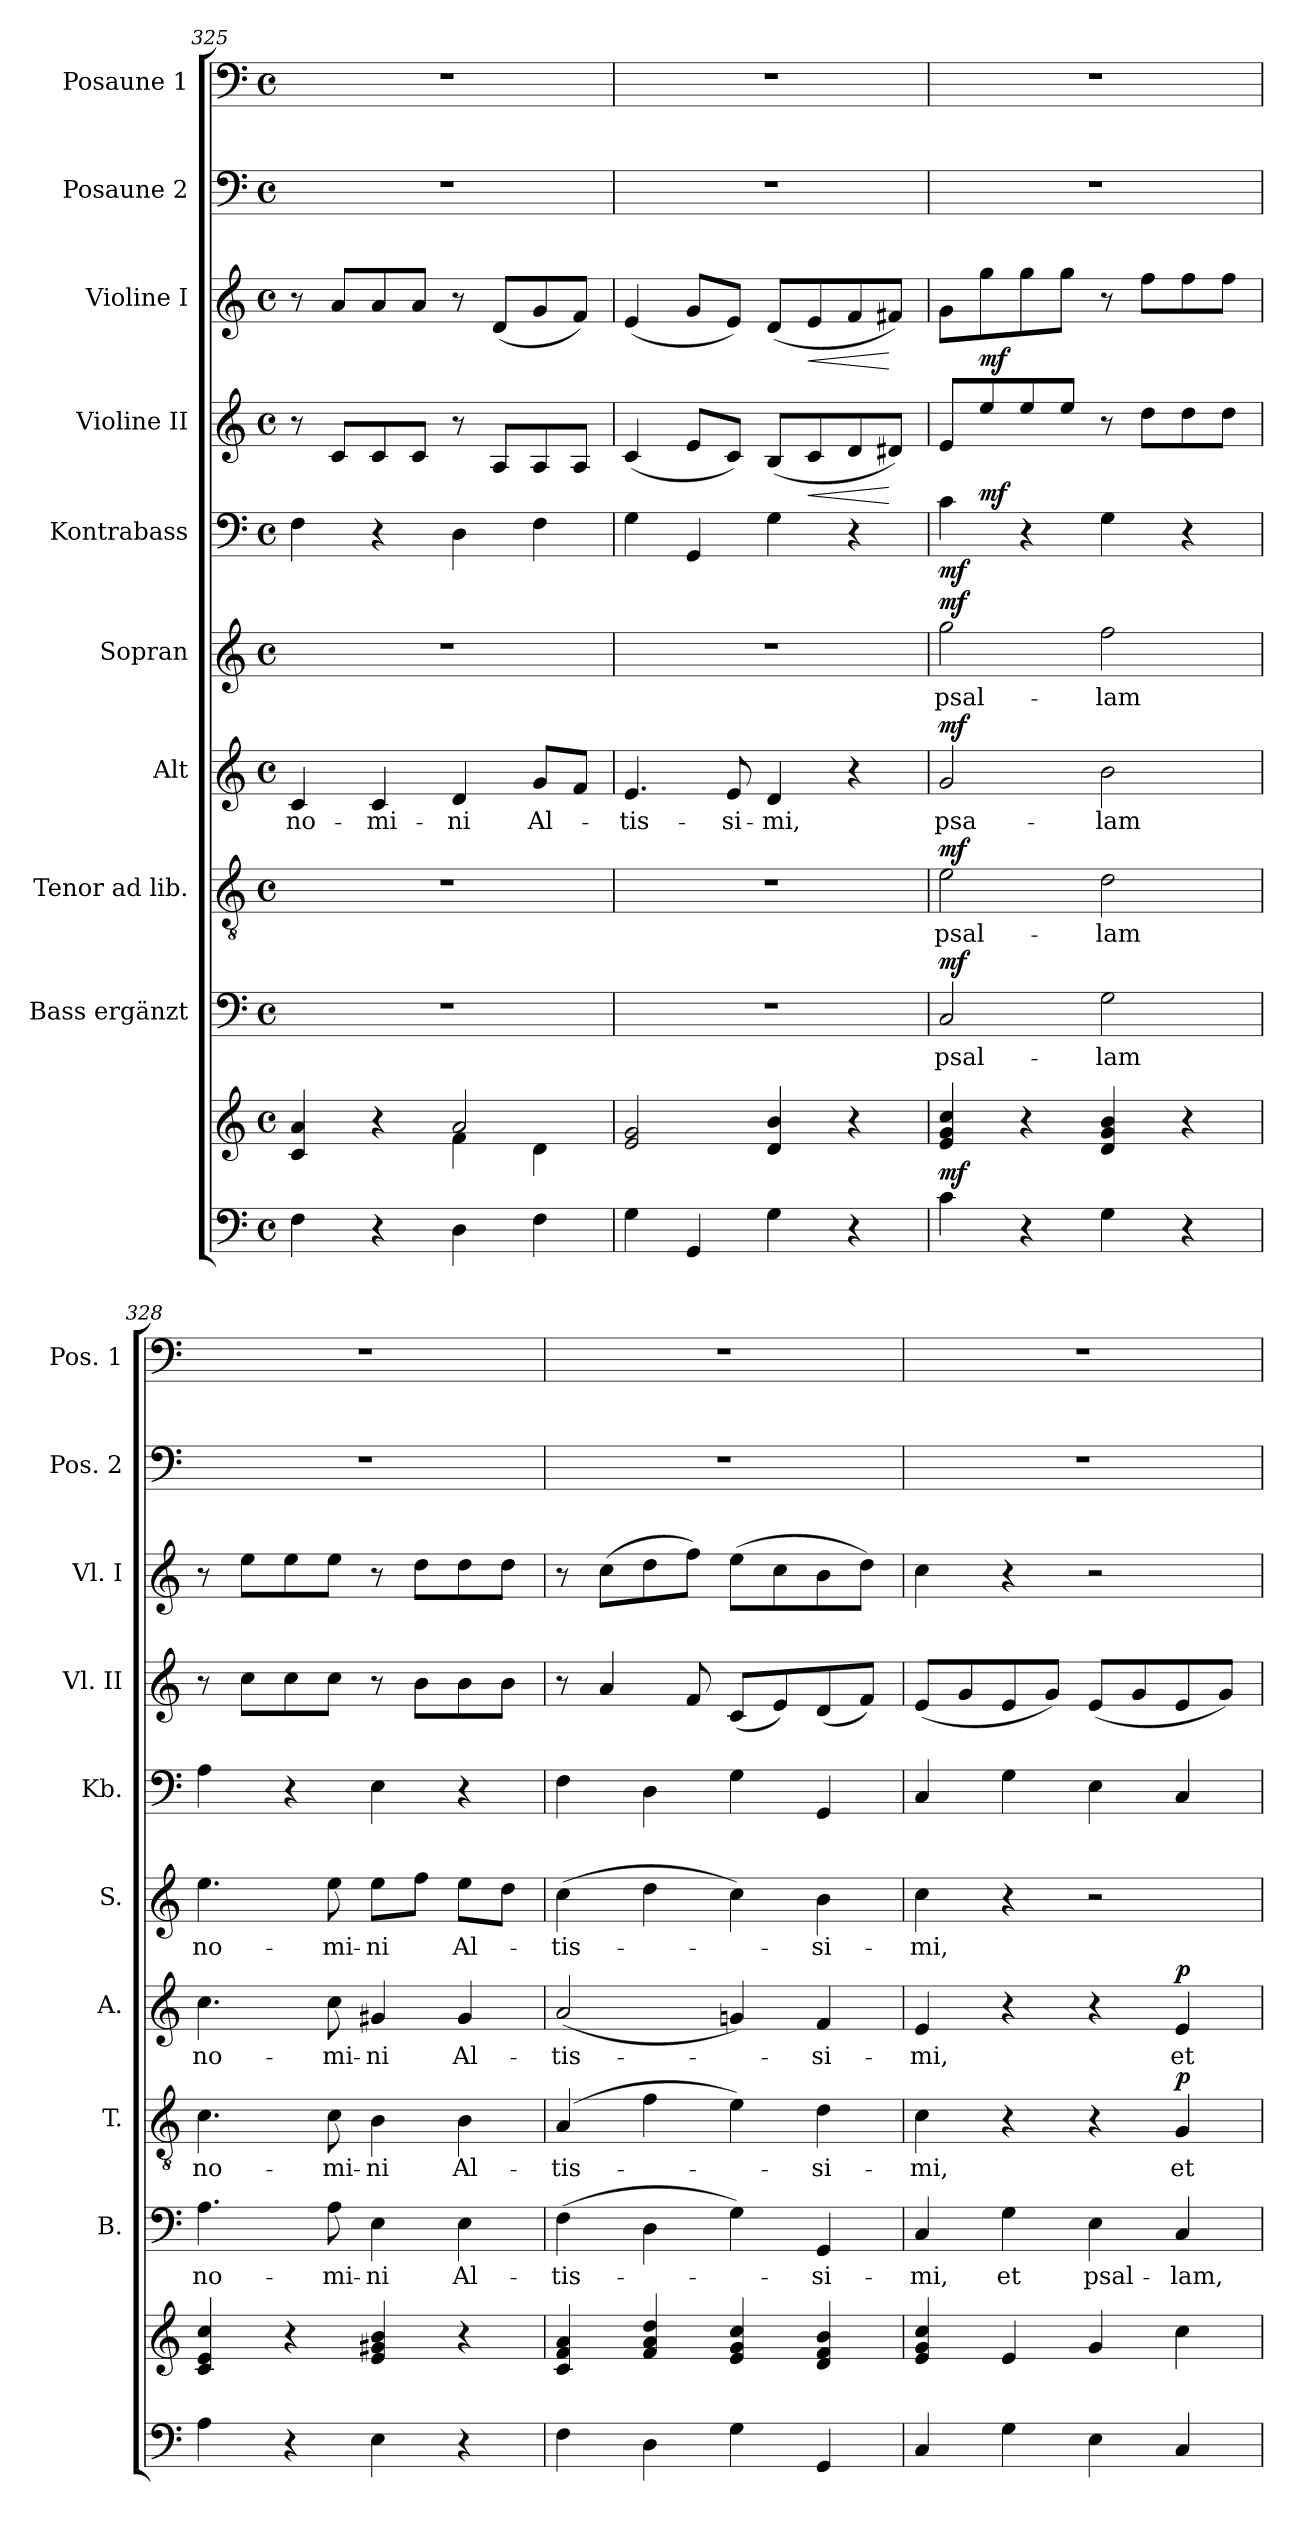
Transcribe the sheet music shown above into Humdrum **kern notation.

**kern	**kern	**dynam	**kern	**text	**dynam	**kern	**text	**dynam	**kern	**text	**dynam	**kern	**text	**dynam	**kern	**dynam	**kern	**dynam	**kern	**dynam	**kern	**kern
*part10	*part10	*part10	*part9	*part9	*part9	*part8	*part8	*part8	*part7	*part7	*part7	*part6	*part6	*part6	*part5	*part5	*part4	*part4	*part3	*part3	*part2	*part1
*staff11	*staff10	*staff10/11	*staff9	*staff9	*staff9	*staff8	*staff8	*staff8	*staff7	*staff7	*staff7	*staff6	*staff6	*staff6	*staff5	*staff5	*staff4	*staff4	*staff3	*staff3	*staff2	*staff1
*	*	*	*I"Bass ergänzt	*	*	*I"Tenor ad lib.	*	*	*I"Alt	*	*	*I"Sopran	*	*	*I"Kontrabass	*	*I"Violine II	*	*I"Violine I	*	*I"Posaune 2	*I"Posaune 1
*	*	*	*I'B.	*	*	*I'T.	*	*	*I'A.	*	*	*I'S.	*	*	*I'Kb.	*	*I'Vl. II	*	*I'Vl. I	*	*I'Pos. 2	*I'Pos. 1
*clefF4	*clefG2	*	*clefF4	*	*	*clefGv2	*	*	*clefG2	*	*	*clefG2	*	*	*clefF4	*	*clefG2	*	*clefG2	*	*clefF4	*clefF4
*	*	*	*	*	*	*	*	*	*	*	*	*	*	*	*ITrd7c12	*	*	*	*	*	*	*
*k[]	*k[]	*	*k[]	*	*	*k[]	*	*	*k[]	*	*	*k[]	*	*	*k[]	*	*k[]	*	*k[]	*	*k[]	*k[]
*C:	*C:	*	*C:	*	*	*C:	*	*	*C:	*	*	*C:	*	*	*C:	*	*C:	*	*C:	*	*C:	*C:
*M4/4	*M4/4	*	*M4/4	*	*	*M4/4	*	*	*M4/4	*	*	*M4/4	*	*	*M4/4	*	*M4/4	*	*M4/4	*	*M4/4	*M4/4
*met(c)	*met(c)	*	*met(c)	*	*	*met(c)	*	*	*met(c)	*	*	*met(c)	*	*	*met(c)	*	*met(c)	*	*met(c)	*	*met(c)	*met(c)
=325	=325	=325	=325	=325	=325	=325	=325	=325	=325	=325	=325	=325	=325	=325	=325	=325	=325	=325	=325	=325	=325	=325
*	*^	*	*	*	*	*	*	*	*	*	*	*	*	*	*	*	*	*	*	*	*	*
!	!	!	!	!	!	!	!	!	!	!	!LO:LY:b	!	!	!	!	!	!	!	!	!	!	!	!
4F\	4c/ 4a/	2ryy	.	1r	.	.	1r	.	.	4c/	no-	.	1r	.	.	4FF\	.	8r	.	8r	.	1r	1r
.	.	.	.	.	.	.	.	.	.	.	.	.	.	.	.	.	.	8c/L	.	8a/L	.	.	.
!	!	!	!	!	!	!	!	!	!	!	!LO:LY:b	!	!	!	!	!	!	!	!	!	!	!	!
4r	4r	.	.	.	.	.	.	.	.	4c/	-mi-	.	.	.	.	4r	.	8c/	.	8a/	.	.	.
.	.	.	.	.	.	.	.	.	.	.	.	.	.	.	.	.	.	8c/J	.	8a/J	.	.	.
!	!	!	!	!	!	!	!	!	!	!	!LO:LY:b	!	!	!	!	!	!	!	!	!	!	!	!
4D\	2a/	4f\	.	.	.	.	.	.	.	4d/	-ni	.	.	.	.	4DD\	.	8r	.	8r	.	.	.
.	.	.	.	.	.	.	.	.	.	.	.	.	.	.	.	.	.	8A/L	.	(<8d/L	.	.	.
!	!	!	!	!	!	!	!	!	!	!	!LO:LY:b	!	!	!	!	!	!	!	!	!	!	!	!
4F\	.	4d\	.	.	.	.	.	.	.	8g/L	Al-	.	.	.	.	4FF\	.	8A/	.	8g/	.	.	.
.	.	.	.	.	.	.	.	.	.	8f/J	.	.	.	.	.	.	.	8A/J	.	8f/J)	.	.	.
*	*v	*v	*	*	*	*	*	*	*	*	*	*	*	*	*	*	*	*	*	*	*	*	*
=326	=326	=326	=326	=326	=326	=326	=326	=326	=326	=326	=326	=326	=326	=326	=326	=326	=326	=326	=326	=326	=326	=326
!	!	!	!	!	!	!	!	!	!	!LO:LY:b	!	!	!	!	!	!	!	!	!	!	!	!
4G\	2e/ 2g/	.	1r	.	.	1r	.	.	4.e/	-tis-	.	1r	.	.	4GG\	.	(<4c/	.	(<4e/	.	1r	1r
4GG/	.	.	.	.	.	.	.	.	.	.	.	.	.	.	4GGG/	.	8e/L	.	8g/L	.	.	.
!	!	!	!	!	!	!	!	!	!	!LO:LY:b	!	!	!	!	!	!	!	!	!	!	!	!
.	.	.	.	.	.	.	.	.	8e/	-si-	.	.	.	.	.	.	8c/J)	.	8e/J)	.	.	.
!	!	!	!	!	!	!	!	!	!	!LO:LY:b	!	!	!	!	!	!	!	!	!	!	!	!
4G\	4d/ 4b/	.	.	.	.	.	.	.	4d/	-mi,	.	.	.	.	4GG\	.	(<8B/L	.	(<8d/L	.	.	.
!	!	!	!	!	!	!	!	!	!	!	!	!	!	!	!	!	!	!LO:HP:b	!	!LO:HP:b	!	!
.	.	.	.	.	.	.	.	.	.	.	.	.	.	.	.	.	8c/	<	8e/	<	.	.
4r	4r	.	.	.	.	.	.	.	4r	.	.	.	.	.	4r	.	8d/	.	8f/	.	.	.
.	.	.	.	.	.	.	.	.	.	.	.	.	.	.	.	.	8d#X/J)	[	8f#X/J)	[	.	.
=327	=327	=327	=327	=327	=327	=327	=327	=327	=327	=327	=327	=327	=327	=327	=327	=327	=327	=327	=327	=327	=327	=327
!	!	!LO:DY:a=2	!	!LO:LY:b	!LO:DY:a	!	!LO:LY:b	!LO:DY:a	!	!LO:LY:b	!LO:DY:a	!	!LO:LY:b	!LO:DY:a	!	!LO:DY:b	!	!	!	!	!	!
4c\	4e/ 4g/ 4cc/	mf	2C/	psal-	mf	2e\	psal-	mf	2g/	psa-	mf	2gg\	psal-	mf	4C\	mf	8e/L	.	8g\L	.	1r	1r
!	!	!	!	!	!	!	!	!	!	!	!	!	!	!	!	!	!	!LO:DY:b	!	!LO:DY:b	!	!
.	.	.	.	.	.	.	.	.	.	.	.	.	.	.	.	.	8ee/	mf	8gg\	mf	.	.
4r	4r	.	.	.	.	.	.	.	.	.	.	.	.	.	4r	.	8ee/	.	8gg\	.	.	.
.	.	.	.	.	.	.	.	.	.	.	.	.	.	.	.	.	8ee/J	.	8gg\J	.	.	.
!	!	!	!	!LO:LY:b	!	!	!LO:LY:b	!	!	!LO:LY:b	!	!	!LO:LY:b	!	!	!	!	!	!	!	!	!
4G\	4d/ 4g/ 4b/	.	2G\	-lam	.	2d\	-lam	.	2b\	-lam	.	2ff\	-lam	.	4GG\	.	8r	.	8r	.	.	.
.	.	.	.	.	.	.	.	.	.	.	.	.	.	.	.	.	8dd\L	.	8ff\L	.	.	.
4r	4r	.	.	.	.	.	.	.	.	.	.	.	.	.	4r	.	8dd\	.	8ff\	.	.	.
.	.	.	.	.	.	.	.	.	.	.	.	.	.	.	.	.	8dd\J	.	8ff\J	.	.	.
!!LO:PB:g=z
=328	=328	=328	=328	=328	=328	=328	=328	=328	=328	=328	=328	=328	=328	=328	=328	=328	=328	=328	=328	=328	=328	=328
!	!	!	!	!LO:LY:b	!	!	!LO:LY:b	!	!	!LO:LY:b	!	!	!LO:LY:b	!	!	!	!	!	!	!	!	!
4A\	4c/ 4e/ 4cc/	.	4.A\	no-	.	4.c\	no-	.	4.cc\	no-	.	4.ee\	no-	.	4AA\	.	8r	.	8r	.	1r	1r
.	.	.	.	.	.	.	.	.	.	.	.	.	.	.	.	.	8cc\L	.	8ee\L	.	.	.
4r	4r	.	.	.	.	.	.	.	.	.	.	.	.	.	4r	.	8cc\	.	8ee\	.	.	.
!	!	!	!	!LO:LY:b	!	!	!LO:LY:b	!	!	!LO:LY:b	!	!	!LO:LY:b	!	!	!	!	!	!	!	!	!
.	.	.	8A\	-mi-	.	8c\	-mi-	.	8cc\	-mi-	.	8ee\	-mi-	.	.	.	8cc\J	.	8ee\J	.	.	.
!	!	!	!	!LO:LY:b	!	!	!LO:LY:b	!	!	!LO:LY:b	!	!	!LO:LY:b	!	!	!	!	!	!	!	!	!
4E\	4e/ 4g#X/ 4b/	.	4E\	-ni	.	4B\	-ni	.	4g#X/	-ni	.	8ee\L	-ni	.	4EE\	.	8r	.	8r	.	.	.
.	.	.	.	.	.	.	.	.	.	.	.	8ff\J	.	.	.	.	8b\L	.	8dd\L	.	.	.
!	!	!	!	!LO:LY:b	!	!	!LO:LY:b	!	!	!LO:LY:b	!	!	!LO:LY:b	!	!	!	!	!	!	!	!	!
4r	4r	.	4E\	Al-	.	4B\	Al-	.	4g#/	Al-	.	8ee\L	Al-	.	4r	.	8b\	.	8dd\	.	.	.
.	.	.	.	.	.	.	.	.	.	.	.	8dd\J	.	.	.	.	8b\J	.	8dd\J	.	.	.
=329	=329	=329	=329	=329	=329	=329	=329	=329	=329	=329	=329	=329	=329	=329	=329	=329	=329	=329	=329	=329	=329	=329
!	!	!	!	!LO:LY:b	!	!	!LO:LY:b	!	!	!LO:LY:b	!	!	!LO:LY:b	!	!	!	!	!	!	!	!	!
4F\	4c/ 4f/ 4a/	.	(>4F\	-tis-	.	(4A/	-tis-	.	(<2a/	-tis-	.	(>4cc\	-tis-	.	4FF\	.	8r	.	8r	.	1r	1r
.	.	.	.	.	.	.	.	.	.	.	.	.	.	.	.	.	4a/	.	(>8cc\L	.	.	.
4D\	4f/ 4a/ 4dd/	.	4D\	.	.	4f\	.	.	.	.	.	4dd\	.	.	4DD\	.	.	.	8dd\	.	.	.
.	.	.	.	.	.	.	.	.	.	.	.	.	.	.	.	.	8f/	.	8ff\J)	.	.	.
4G\	4e/ 4g/ 4cc/	.	4G\)	.	.	4e\)	.	.	4gn/)	.	.	4cc\)	.	.	4GG\	.	(<8c/L	.	(>8ee\L	.	.	.
.	.	.	.	.	.	.	.	.	.	.	.	.	.	.	.	.	8e/)	.	8cc\	.	.	.
!	!	!	!	!LO:LY:b	!	!	!LO:LY:b	!	!	!LO:LY:b	!	!	!LO:LY:b	!	!	!	!	!	!	!	!	!
4GG/	4d/ 4f/ 4b/	.	4GG/	-si-	.	4d\	-si-	.	4f/	-si-	.	4b\	-si-	.	4GGG/	.	(<8d/	.	8b\	.	.	.
.	.	.	.	.	.	.	.	.	.	.	.	.	.	.	.	.	8f/J)	.	8dd\J)	.	.	.
=330	=330	=330	=330	=330	=330	=330	=330	=330	=330	=330	=330	=330	=330	=330	=330	=330	=330	=330	=330	=330	=330	=330
!	!	!	!	!LO:LY:b	!	!	!LO:LY:b	!	!	!LO:LY:b	!	!	!LO:LY:b	!	!	!	!	!	!	!	!	!
4C/	4e/ 4g/ 4cc/	.	4C/	-mi,	.	4c\	-mi,	.	4e/	-mi,	.	4cc\	-mi,	.	4CC/	.	(<8e/L	.	4cc\	.	1r	1r
.	.	.	.	.	.	.	.	.	.	.	.	.	.	.	.	.	8g/	.	.	.	.	.
!	!	!	!	!LO:LY:b	!	!	!	!	!	!	!	!	!	!	!	!	!	!	!	!	!	!
4G\	4e/	.	4G\	et	.	4r	.	.	4r	.	.	4r	.	.	4GG\	.	8e/	.	4r	.	.	.
.	.	.	.	.	.	.	.	.	.	.	.	.	.	.	.	.	8g/J)	.	.	.	.	.
!	!	!	!	!LO:LY:b	!	!	!	!	!	!	!	!	!	!	!	!	!	!	!	!	!	!
4E\	4g/	.	4E\	psal-	.	4r	.	.	4r	.	.	2r	.	.	4EE\	.	(<8e/L	.	2r	.	.	.
.	.	.	.	.	.	.	.	.	.	.	.	.	.	.	.	.	8g/	.	.	.	.	.
!	!	!	!	!LO:LY:b	!	!	!LO:LY:b	!LO:DY:a	!	!LO:LY:b	!LO:DY:a	!	!	!	!	!	!	!	!	!	!	!
4C/	4cc\	.	4C/	-lam,	.	4G/	et	p	4e/	et	p	.	.	.	4CC/	.	8e/	.	.	.	.	.
.	.	.	.	.	.	.	.	.	.	.	.	.	.	.	.	.	8g/J)	.	.	.	.	.
=	=	=	=	=	=	=	=	=	=	=	=	=	=	=	=	=	=	=	=	=	=	=
*-	*-	*-	*-	*-	*-	*-	*-	*-	*-	*-	*-	*-	*-	*-	*-	*-	*-	*-	*-	*-	*-	*-
